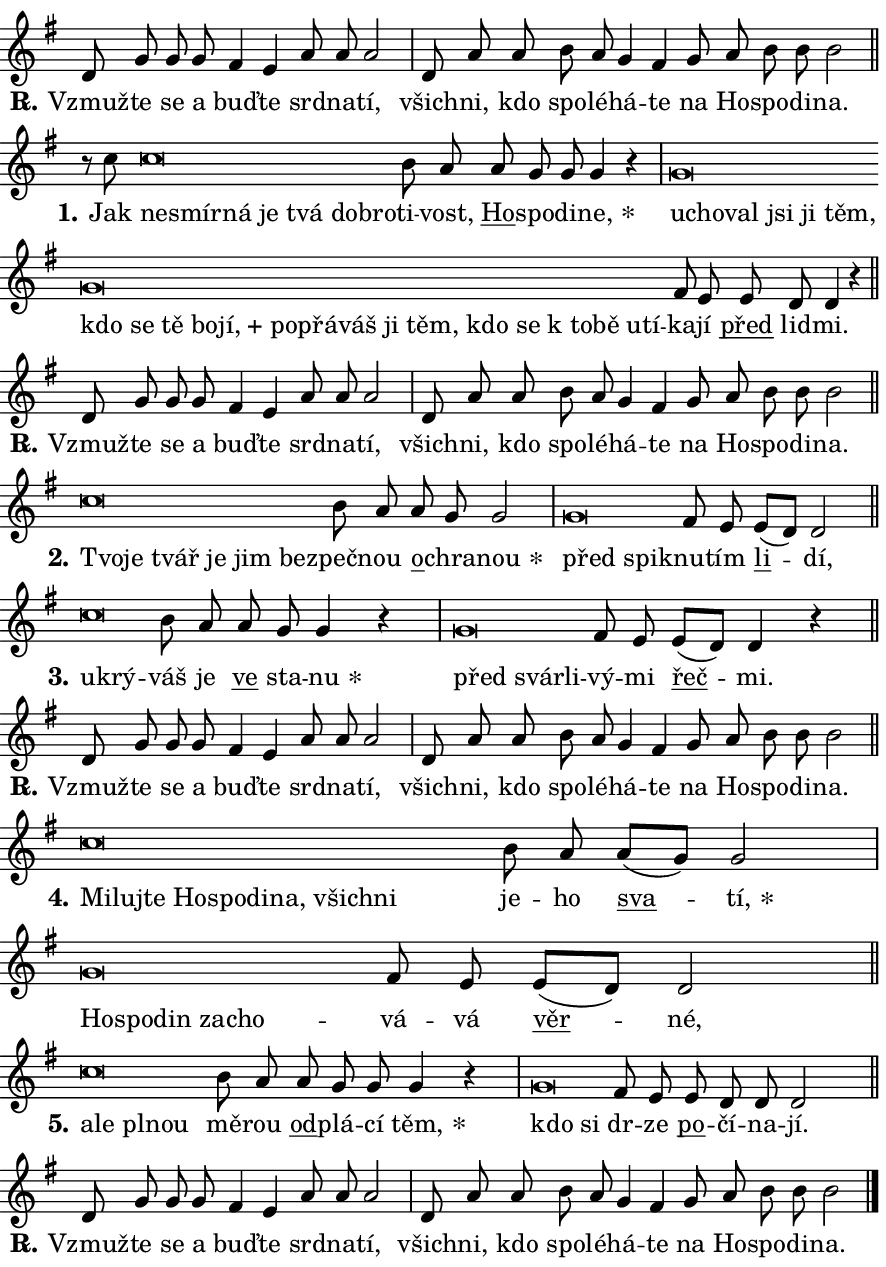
\version "2.24.0"
\header { tagline = "" }
\paper {
  indent = 0\cm
  top-margin = 0\cm
  right-margin = 0.13\cm % to fit lyric hyphens
  bottom-margin = 0\cm
  left-margin = 0\cm
  paper-width = 15\cm
  page-breaking = #ly:one-page-breaking
  system-system-spacing.basic-distance = #11
  score-system-spacing.basic-distance = #11
  ragged-last = ##f
}


%% Author: Thomas Morley
%% https://lists.gnu.org/archive/html/lilypond-user/2020-05/msg00002.html
#(define (line-position grob)
"Returns position of @var[grob} in current system:
   @code{'start}, if at first time-step
   @code{'end}, if at last time-step
   @code{'middle} otherwise
"
  (let* ((col (ly:item-get-column grob))
         (ln (ly:grob-object col 'left-neighbor))
         (rn (ly:grob-object col 'right-neighbor))
         (col-to-check-left (if (ly:grob? ln) ln col))
         (col-to-check-right (if (ly:grob? rn) rn col))
         (break-dir-left
           (and
             (ly:grob-property col-to-check-left 'non-musical #f)
             (ly:item-break-dir col-to-check-left)))
         (break-dir-right
           (and
             (ly:grob-property col-to-check-right 'non-musical #f)
             (ly:item-break-dir col-to-check-right))))
        (cond ((eqv? 1 break-dir-left) 'start)
              ((eqv? -1 break-dir-right) 'end)
              (else 'middle))))

#(define (tranparent-at-line-position vctor)
  (lambda (grob)
  "Relying on @code{line-position} select the relevant enry from @var{vctor}.
Used to determine transparency,"
    (case (line-position grob)
      ((end) (not (vector-ref vctor 0)))
      ((middle) (not (vector-ref vctor 1)))
      ((start) (not (vector-ref vctor 2))))))

noteHeadBreakVisibility =
#(define-music-function (break-visibility)(vector?)
"Makes @code{NoteHead}s transparent relying on @var{break-visibility}"
#{
  \override NoteHead.transparent =
    #(tranparent-at-line-position break-visibility)
#})

#(define delete-ledgers-for-transparent-note-heads
  (lambda (grob)
    "Reads whether a @code{NoteHead} is transparent.
If so this @code{NoteHead} is removed from @code{'note-heads} from
@var{grob}, which is supposed to be @code{LedgerLineSpanner}.
As a result ledgers are not printed for this @code{NoteHead}"
    (let* ((nhds-array (ly:grob-object grob 'note-heads))
           (nhds-list
             (if (ly:grob-array? nhds-array)
                 (ly:grob-array->list nhds-array)
                 '()))
           ;; Relies on the transparent-property being done before
           ;; Staff.LedgerLineSpanner.after-line-breaking is executed.
           ;; This is fragile ...
           (to-keep
             (remove
               (lambda (nhd)
                 (ly:grob-property nhd 'transparent #f))
               nhds-list)))
      ;; TODO find a better method to iterate over grob-arrays, similiar
      ;; to filter/remove etc for lists
      ;; For now rebuilt from scratch
      (set! (ly:grob-object grob 'note-heads)  '())
      (for-each
        (lambda (nhd)
          (ly:pointer-group-interface::add-grob grob 'note-heads nhd))
        to-keep))))

squashNotes = {
  \override NoteHead.X-extent = #'(-0.2 . 0.2)
  \override NoteHead.Y-extent = #'(-0.75 . 0)
  \override NoteHead.stencil =
    #(lambda (grob)
       (let ((pos (ly:grob-property grob 'staff-position)))
         (begin
           (if (< pos -7) (display "ERROR: Lower brevis then expected\n") (display ""))
           (if (<= pos -6) ly:text-interface::print ly:note-head::print))))
}
unSquashNotes = {
  \revert NoteHead.X-extent
  \revert NoteHead.Y-extent
  \revert NoteHead.stencil
}

hideNotes = \noteHeadBreakVisibility #begin-of-line-visible
unHideNotes = \noteHeadBreakVisibility #all-visible

% work-around for resetting accidentals
% https://lilypond.org/doc/v2.23/Documentation/notation/displaying-rhythms#unmetered-music
cadenzaMeasure = {
  \cadenzaOff
  \partial 1024 s1024
  \cadenzaOn
}

#(define-markup-command (accent layout props text) (markup?)
  "Underline accented syllable"
  (interpret-markup layout props
    #{\markup \override #'(offset . 4.3) \underline { #text }#}))

responsum = \markup \concat {
  "R" \hspace #-1.05 \path #0.1 #'((moveto 0 0.07) (lineto 0.9 0.8)) \hspace #0.05 "."
}

spaceSize = #0.6828661417322834 % exact space size for TeX Gyre Schola

\layout {
  \context {
    \Staff
    \remove "Time_signature_engraver"
    \override LedgerLineSpanner.after-line-breaking = #delete-ledgers-for-transparent-note-heads
  }
  \context {
    \Lyrics {
      \override LyricSpace.minimum-distance = \spaceSize
      \override LyricText.font-name = #"TeX Gyre Schola"
      \override LyricText.font-size = 1
      \override StanzaNumber.font-name = #"TeX Gyre Schola Bold"
      \override StanzaNumber.font-size = 1
    }
  }
  \context {
    \Score 
    \override NoteHead.text =
      #(lambda (grob) 
        (let ((pos (ly:grob-property grob 'staff-position)))
          #{\markup {
            \combine
              \halign #-0.55 \raise #(if (= pos -6) 0 0.5) \override #'(thickness . 2) \draw-line #'(3.2 . 0)
              \musicglyph "noteheads.sM1"
          }#}))
  }
}

% magnetic-lyrics.ily
%
%   written by
%     Jean Abou Samra <jean@abou-samra.fr>
%     Werner Lemberg <wl@gnu.org>
%
%   adapted by
%     Jiri Hon <jiri.hon@gmail.com>
%
% Version 2022-Apr-15

% https://www.mail-archive.com/lilypond-user@gnu.org/msg149350.html

#(define (Left_hyphen_pointer_engraver context)
   "Collect syllable-hyphen-syllable occurrences in lyrics and store
them in properties.  This engraver only looks to the left.  For
example, if the lyrics input is @code{foo -- bar}, it does the
following.

@itemize @bullet
@item
Set the @code{text} property of the @code{LyricHyphen} grob between
@q{foo} and @q{bar} to @code{foo}.

@item
Set the @code{left-hyphen} property of the @code{LyricText} grob with
text @q{foo} to the @code{LyricHyphen} grob between @q{foo} and
@q{bar}.
@end itemize

Use this auxiliary engraver in combination with the
@code{lyric-@/text::@/apply-@/magnetic-@/offset!} hook."
   (let ((hyphen #f)
         (text #f))
     (make-engraver
      (acknowledgers
       ((lyric-syllable-interface engraver grob source-engraver)
        (set! text grob)))
      (end-acknowledgers
       ((lyric-hyphen-interface engraver grob source-engraver)
        ;(when (not (grob::has-interface grob 'lyric-space-interface))
          (set! hyphen grob)));)
      ((stop-translation-timestep engraver)
       (when (and text hyphen)
         (ly:grob-set-object! text 'left-hyphen hyphen))
       (set! text #f)
       (set! hyphen #f)))))

#(define (lyric-text::apply-magnetic-offset! grob)
   "If the space between two syllables is less than the value in
property @code{LyricText@/.details@/.squash-threshold}, move the right
syllable to the left so that it gets concatenated with the left
syllable.

Use this function as a hook for
@code{LyricText@/.after-@/line-@/breaking} if the
@code{Left_@/hyphen_@/pointer_@/engraver} is active."
   (let ((hyphen (ly:grob-object grob 'left-hyphen #f)))
     (when hyphen
       (let ((left-text (ly:spanner-bound hyphen LEFT)))
         (when (grob::has-interface left-text 'lyric-syllable-interface)
           (let* ((common (ly:grob-common-refpoint grob left-text X))
                  (this-x-ext (ly:grob-extent grob common X))
                  (left-x-ext
                   (begin
                     ;; Trigger magnetism for left-text.
                     (ly:grob-property left-text 'after-line-breaking)
                     (ly:grob-extent left-text common X)))
                  ;; `delta` is the gap width between two syllables.
                  (delta (- (interval-start this-x-ext)
                            (interval-end left-x-ext)))
                  (details (ly:grob-property grob 'details))
                  (threshold (assoc-get 'squash-threshold details 0.2)))
             (when (< delta threshold)
               (let* (;; We have to manipulate the input text so that
                      ;; ligatures crossing syllable boundaries are not
                      ;; disabled.  For languages based on the Latin
                      ;; script this is essentially a beautification.
                      ;; However, for non-Western scripts it can be a
                      ;; necessity.
                      (lt (ly:grob-property left-text 'text))
                      (rt (ly:grob-property grob 'text))
                      (is-space (grob::has-interface hyphen 'lyric-space-interface))
                      (space (if is-space " " ""))
                      (extra-delta (if is-space spaceSize 0))
                      ;; Append new syllable.
                      (ltrt-space (if (and (string? lt) (string? rt))
                                (string-append lt space rt)
                                (make-concat-markup (list lt space rt))))
                      ;; Right-align `ltrt` to the right side.
                      (ltrt-space-markup (grob-interpret-markup
                               grob
                               (make-translate-markup
                                (cons (interval-length this-x-ext) 0)
                                (make-right-align-markup ltrt-space)))))
                 (begin
                   ;; Don't print `left-text`.
                   (ly:grob-set-property! left-text 'stencil #f)
                   ;; Set text and stencil (which holds all collected
                   ;; syllables so far) and shift it to the left.
                   (ly:grob-set-property! grob 'text ltrt-space)
                   (ly:grob-set-property! grob 'stencil ltrt-space-markup)
                   (ly:grob-translate-axis! grob (- (- delta extra-delta)) X))))))))))


#(define (lyric-hyphen::displace-bounds-first grob)
   ;; Make very sure this callback isn't triggered too early.
   (let ((left (ly:spanner-bound grob LEFT))
         (right (ly:spanner-bound grob RIGHT)))
     (ly:grob-property left 'after-line-breaking)
     (ly:grob-property right 'after-line-breaking)
     (ly:lyric-hyphen::print grob)))

squashThreshold = #0.4

\layout {
  \context {
    \Lyrics
    \consists #Left_hyphen_pointer_engraver
    \override LyricText.after-line-breaking =
      #lyric-text::apply-magnetic-offset!
    \override LyricHyphen.stencil = #lyric-hyphen::displace-bounds-first
    \override LyricText.details.squash-threshold = \squashThreshold
    \override LyricHyphen.minimum-distance = 0
    \override LyricHyphen.minimum-length = \squashThreshold
  }
}

squashText = \override LyricText.details.squash-threshold = 9999
unSquashText = \override LyricText.details.squash-threshold = \squashThreshold

leftText = \override LyricText.self-alignment-X = #LEFT
unLeftText = \revert LyricText.self-alignment-X

starOffset = #(lambda (grob) 
                (let ((x_offset (ly:self-alignment-interface::aligned-on-x-parent grob)))
                  (if (= x_offset 0) 0 (+ x_offset 1.2))))

star = #(define-music-function (syllable)(string?)
"Append star separator at the end of a syllable"
#{
  \once \override LyricText.X-offset = #starOffset
  \lyricmode { \markup {
    #syllable
    \override #'((font-name . "TeX Gyre Schola Bold")) \hspace #0.2 \lower #0.65 \larger "*"
  } }
#})

starAccent = #(define-music-function (syllable)(string?)
"Append star separator at the end of a syllable and make accent"
#{
  \once \override LyricText.X-offset = #starOffset
  \lyricmode { \markup {
    \accent #syllable
    \override #'((font-name . "TeX Gyre Schola Bold")) \hspace #0.2 \lower #0.65 \larger "*"
  } }
#})

breath = #(define-music-function (syllable)(string?)
"Append breathing indicator at the end of a syllable"
#{
  \lyricmode { \markup { #syllable "+" } }
#})

optionalBreath = #(define-music-function (syllable)(string?)
"Append optional breathing indicator at the end of a syllable"
#{
  \lyricmode { \markup { #syllable "(+)" } }
#})


\score {
    <<
        \new Voice = "melody" { \cadenzaOn \key g \major \relative { d'8 g g g fis4 e a8 a a2 \cadenzaMeasure \bar "|" d,8 a' a \bar "" b a \bar "" g4 fis \bar "" g8 a b b b2 \cadenzaMeasure \bar "||" \break } }
        \new Lyrics \lyricsto "melody" { \lyricmode { \set stanza = \responsum
Vzmuž -- te se a buď -- te srd -- na -- tí, všich -- ni, kdo spo -- lé -- há -- te na Ho -- spo -- di -- na. } }
    >>
    \layout {}
}

\score {
    <<
        \new Voice = "melody" { \cadenzaOn \key g \major \relative { r8 c''8 \squashNotes c\breve*1/16 \hideNotes \breve*1/16 \bar "" \breve*1/16 \bar "" \breve*1/16 \bar "" \breve*1/16 \bar "" \breve*1/16 \breve*1/16 \bar "" \unHideNotes \unSquashNotes b8 a \bar "" a g g g4 r \cadenzaMeasure \bar "|" \squashNotes g\breve*1/16 \hideNotes \breve*1/16 \bar "" \breve*1/16 \bar "" \breve*1/16 \bar "" \breve*1/16 \bar "" \breve*1/16 \bar "" \breve*1/16 \bar "" \breve*1/16 \bar "" \breve*1/16 \bar "" \breve*1/16 \bar "" \breve*1/16 \bar "" \breve*1/16 \bar "" \breve*1/16 \bar "" \breve*1/16 \bar "" \breve*1/16 \bar "" \breve*1/16 \bar "" \breve*1/16 \bar "" \breve*1/16 \bar "" \breve*1/16 \bar "" \breve*1/16 \bar "" \breve*1/16 \breve*1/16 \bar "" \unHideNotes \unSquashNotes fis8 e \bar "" e d d4 r \cadenzaMeasure \bar "||" \break } }
        \new Lyrics \lyricsto "melody" { \lyricmode { \set stanza = "1."
Jak \leftText ne -- \squashText smír -- ná je tvá dob -- ro -- \unLeftText \unSquashText ti -- vost, \markup \accent Ho -- spo -- di -- \star ne, \leftText u -- \squashText cho -- val jsi ji těm, kdo se tě bo -- \breath "jí," po -- přá -- váš ji těm, kdo se "k to" -- bě u -- tí -- \unLeftText \unSquashText ka -- jí \markup \accent před lid -- mi. } }
    >>
    \layout {}
}

\score {
    <<
        \new Voice = "melody" { \cadenzaOn \key g \major \relative { d'8 g g g fis4 e a8 a a2 \cadenzaMeasure \bar "|" d,8 a' a \bar "" b a \bar "" g4 fis \bar "" g8 a b b b2 \cadenzaMeasure \bar "||" \break } }
        \new Lyrics \lyricsto "melody" { \lyricmode { \set stanza = \responsum
Vzmuž -- te se a buď -- te srd -- na -- tí, všich -- ni, kdo spo -- lé -- há -- te na Ho -- spo -- di -- na. } }
    >>
    \layout {}
}

\score {
    <<
        \new Voice = "melody" { \cadenzaOn \key g \major \relative { \squashNotes c''\breve*1/16 \hideNotes \breve*1/16 \bar "" \breve*1/16 \bar "" \breve*1/16 \bar "" \breve*1/16 \breve*1/16 \bar "" \unHideNotes \unSquashNotes b8 a \bar "" a g g2 \cadenzaMeasure \bar "|" \squashNotes g\breve*1/16 \hideNotes \breve*1/16 \bar "" \unHideNotes \unSquashNotes fis8 e \bar "" e[( d)] d2 \cadenzaMeasure \bar "||" \break } }
        \new Lyrics \lyricsto "melody" { \lyricmode { \set stanza = "2."
\leftText Tvo -- \squashText je tvář je jim bez -- \unLeftText \unSquashText peč -- nou \markup \accent o -- chra -- \star nou \leftText před \squashText spik -- \unLeftText \unSquashText nu -- tím \markup \accent li -- dí, } }
    >>
    \layout {}
}

\score {
    <<
        \new Voice = "melody" { \cadenzaOn \key g \major \relative { \squashNotes c''\breve*1/16 \hideNotes \breve*1/16 \bar "" \unHideNotes \unSquashNotes b8 a \bar "" a g g4 r \cadenzaMeasure \bar "|" \squashNotes g\breve*1/16 \hideNotes \breve*1/16 \breve*1/16 \bar "" \unHideNotes \unSquashNotes fis8 e \bar "" e[( d)] d4 r \cadenzaMeasure \bar "||" \break } }
        \new Lyrics \lyricsto "melody" { \lyricmode { \set stanza = "3."
\leftText u -- \squashText krý -- \unLeftText \unSquashText váš je \markup \accent ve sta -- \star nu \leftText před \squashText svár -- li -- \unLeftText \unSquashText vý -- mi \markup \accent řeč -- mi. } }
    >>
    \layout {}
}

\score {
    <<
        \new Voice = "melody" { \cadenzaOn \key g \major \relative { d'8 g g g fis4 e a8 a a2 \cadenzaMeasure \bar "|" d,8 a' a \bar "" b a \bar "" g4 fis \bar "" g8 a b b b2 \cadenzaMeasure \bar "||" \break } }
        \new Lyrics \lyricsto "melody" { \lyricmode { \set stanza = \responsum
Vzmuž -- te se a buď -- te srd -- na -- tí, všich -- ni, kdo spo -- lé -- há -- te na Ho -- spo -- di -- na. } }
    >>
    \layout {}
}

\score {
    <<
        \new Voice = "melody" { \cadenzaOn \key g \major \relative { \squashNotes c''\breve*1/16 \hideNotes \breve*1/16 \bar "" \breve*1/16 \bar "" \breve*1/16 \bar "" \breve*1/16 \bar "" \breve*1/16 \bar "" \breve*1/16 \bar "" \breve*1/16 \breve*1/16 \bar "" \unHideNotes \unSquashNotes b8 a \bar "" a[( g)] g2 \cadenzaMeasure \bar "|" \squashNotes g\breve*1/16 \hideNotes \breve*1/16 \bar "" \breve*1/16 \bar "" \breve*1/16 \breve*1/16 \bar "" \unHideNotes \unSquashNotes fis8 e \bar "" e[( d)] d2 \cadenzaMeasure \bar "||" \break } }
        \new Lyrics \lyricsto "melody" { \lyricmode { \set stanza = "4."
\leftText Mi -- \squashText luj -- te Ho -- spo -- di -- na, všich -- ni \unLeftText \unSquashText je -- ho \markup \accent sva -- \star tí, \leftText Ho -- \squashText spo -- din za -- cho -- \unLeftText \unSquashText vá -- vá \markup \accent věr -- né, } }
    >>
    \layout {}
}

\score {
    <<
        \new Voice = "melody" { \cadenzaOn \key g \major \relative { \squashNotes c''\breve*1/16 \hideNotes \breve*1/16 \bar "" \breve*1/16 \breve*1/16 \bar "" \unHideNotes \unSquashNotes b8 a \bar "" a g g g4 r \cadenzaMeasure \bar "|" \squashNotes g\breve*1/16 \hideNotes \breve*1/16 \bar "" \unHideNotes \unSquashNotes fis8 e \bar "" e d d d2 \cadenzaMeasure \bar "||" \break } }
        \new Lyrics \lyricsto "melody" { \lyricmode { \set stanza = "5."
\leftText a -- \squashText le pl -- nou \unLeftText \unSquashText mě -- rou \markup \accent od -- plá -- cí \star těm, \leftText kdo \squashText si \unLeftText \unSquashText dr -- ze \markup \accent po -- čí -- na -- jí. } }
    >>
    \layout {}
}

\score {
    <<
        \new Voice = "melody" { \cadenzaOn \key g \major \relative { d'8 g g g fis4 e a8 a a2 \cadenzaMeasure \bar "|" d,8 a' a \bar "" b a \bar "" g4 fis \bar "" g8 a b b b2 \cadenzaMeasure \bar "||" \break } \bar "|." }
        \new Lyrics \lyricsto "melody" { \lyricmode { \set stanza = \responsum
Vzmuž -- te se a buď -- te srd -- na -- tí, všich -- ni, kdo spo -- lé -- há -- te na Ho -- spo -- di -- na. } }
    >>
    \layout {}
}
